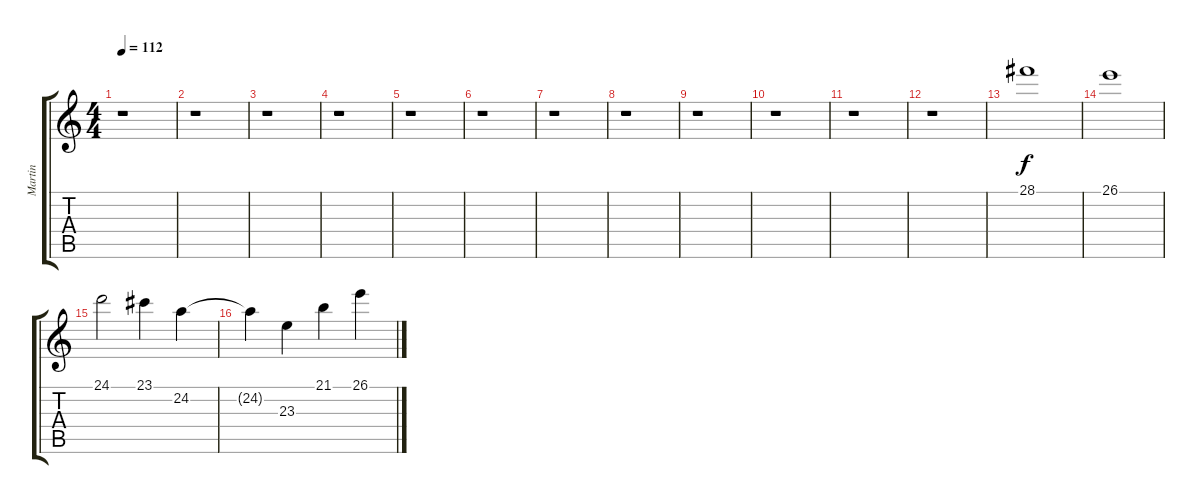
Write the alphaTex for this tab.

\track ("Martin" "Martin") {instrument stringensemble1}
\staff {score tabs}
\tuning (D4 A3 F3 C3 G2 D2) {hide}
\ts (4 4)
\tempo 112
\clef g2
\ks c
r.1{dy f} |
r.1 |
r.1 |
r.1 |
r.1 |
r.1 |
r.1 |
r.1 |
r.1 |
r.1 |
r.1 |
r.1 |
28.1.1 |
26.1.1 |
24.1.2 23.1.4 24.2.4 |
24.2{t}.4 23.3.4 21.1.4 26.1.4
